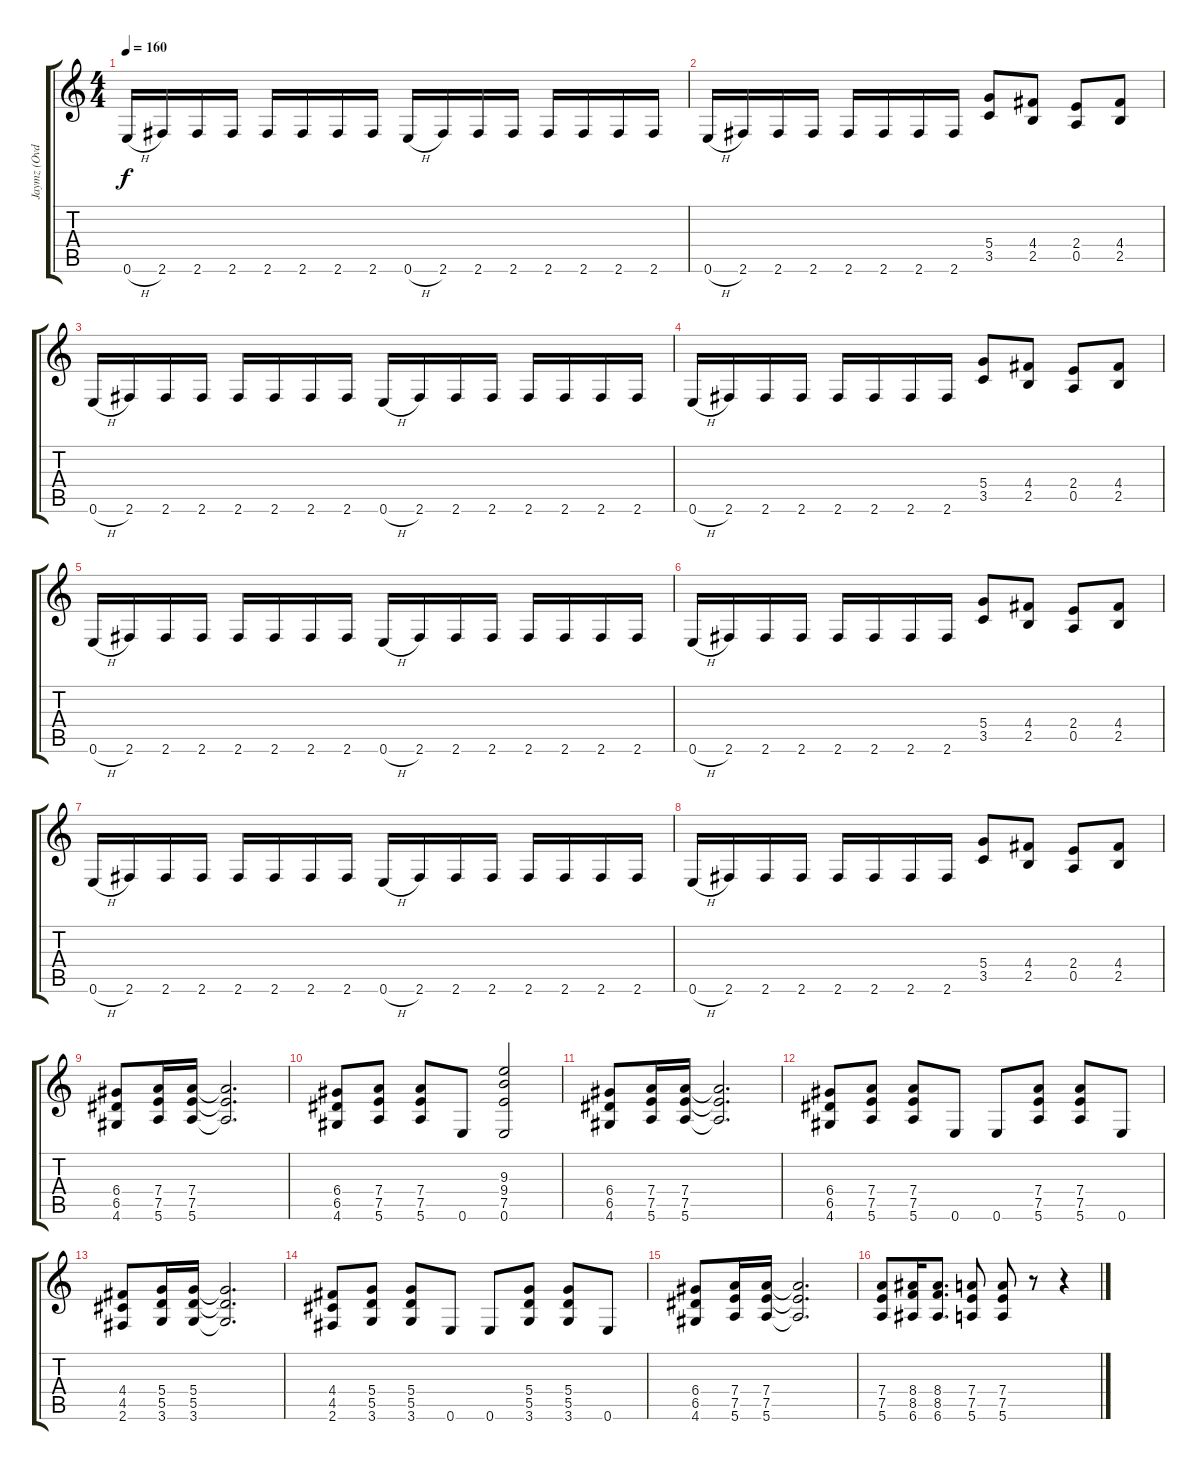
\track ("Jaymz (Ovd Gtr)" "Jaymz (Ovd") {instrument distortionguitar}
\staff {score tabs}
\tuning (E4 B3 G3 D3 A2 E2) {hide}
\ts (4 4)
\tempo 160
\clef g2
\ks c
0.6{h}.16{dy f} 2.6.16 2.6.16 2.6.16 2.6.16 2.6.16 2.6.16 2.6.16 0.6{h}.16 2.6.16 2.6.16 2.6.16 2.6.16 2.6.16 2.6.16 2.6.16 |
0.6{h}.16 2.6.16 2.6.16 2.6.16 2.6.16 2.6.16 2.6.16 2.6.16 (5.4 3.5).8 (4.4 2.5).8 (2.4 0.5).8 (4.4 2.5).8 |
0.6{h}.16 2.6.16 2.6.16 2.6.16 2.6.16 2.6.16 2.6.16 2.6.16 0.6{h}.16 2.6.16 2.6.16 2.6.16 2.6.16 2.6.16 2.6.16 2.6.16 |
0.6{h}.16 2.6.16 2.6.16 2.6.16 2.6.16 2.6.16 2.6.16 2.6.16 (5.4 3.5).8 (4.4 2.5).8 (2.4 0.5).8 (4.4 2.5).8 |
0.6{h}.16 2.6.16 2.6.16 2.6.16 2.6.16 2.6.16 2.6.16 2.6.16 0.6{h}.16 2.6.16 2.6.16 2.6.16 2.6.16 2.6.16 2.6.16 2.6.16 |
0.6{h}.16 2.6.16 2.6.16 2.6.16 2.6.16 2.6.16 2.6.16 2.6.16 (5.4 3.5).8 (4.4 2.5).8 (2.4 0.5).8 (4.4 2.5).8 |
0.6{h}.16 2.6.16 2.6.16 2.6.16 2.6.16 2.6.16 2.6.16 2.6.16 0.6{h}.16 2.6.16 2.6.16 2.6.16 2.6.16 2.6.16 2.6.16 2.6.16 |
0.6{h}.16 2.6.16 2.6.16 2.6.16 2.6.16 2.6.16 2.6.16 2.6.16 (5.4 3.5).8 (4.4 2.5).8 (2.4 0.5).8 (4.4 2.5).8 |
(6.4 6.5 4.6).8 (7.4 7.5 5.6).16 (7.4 7.5 5.6).16 (7.4{t} 7.5{t} 5.6{t}).2{d} |
(6.4 6.5 4.6).8 (7.4 7.5 5.6).8 (7.4 7.5 5.6).8 0.6.8 (9.3 9.4 7.5 0.6).2 |
(6.4 6.5 4.6).8 (7.4 7.5 5.6).16 (7.4 7.5 5.6).16 (7.4{t} 7.5{t} 5.6{t}).2{d} |
(6.4 6.5 4.6).8 (7.4 7.5 5.6).8 (7.4 7.5 5.6).8 0.6.8 0.6.8 (7.4 7.5 5.6).8 (7.4 7.5 5.6).8 0.6.8 |
(4.4 4.5 2.6).8 (5.4 5.5 3.6).16 (5.4 5.5 3.6).16 (5.4{t} 5.5{t} 3.6{t}).2{d} |
(4.4 4.5 2.6).8 (5.4 5.5 3.6).8 (5.4 5.5 3.6).8 0.6.8 0.6.8 (5.4 5.5 3.6).8 (5.4 5.5 3.6).8 0.6.8 |
(6.4 6.5 4.6).8 (7.4 7.5 5.6).16 (7.4 7.5 5.6).16 (7.4{t} 7.5{t} 5.6{t}).2{d} |
(7.4 7.5 5.6).8 (8.4 8.5 6.6).16 (8.4 8.5 6.6).8{d} (7.4 7.5 5.6).8 (7.4 7.5 5.6).8 r.8 r.4
